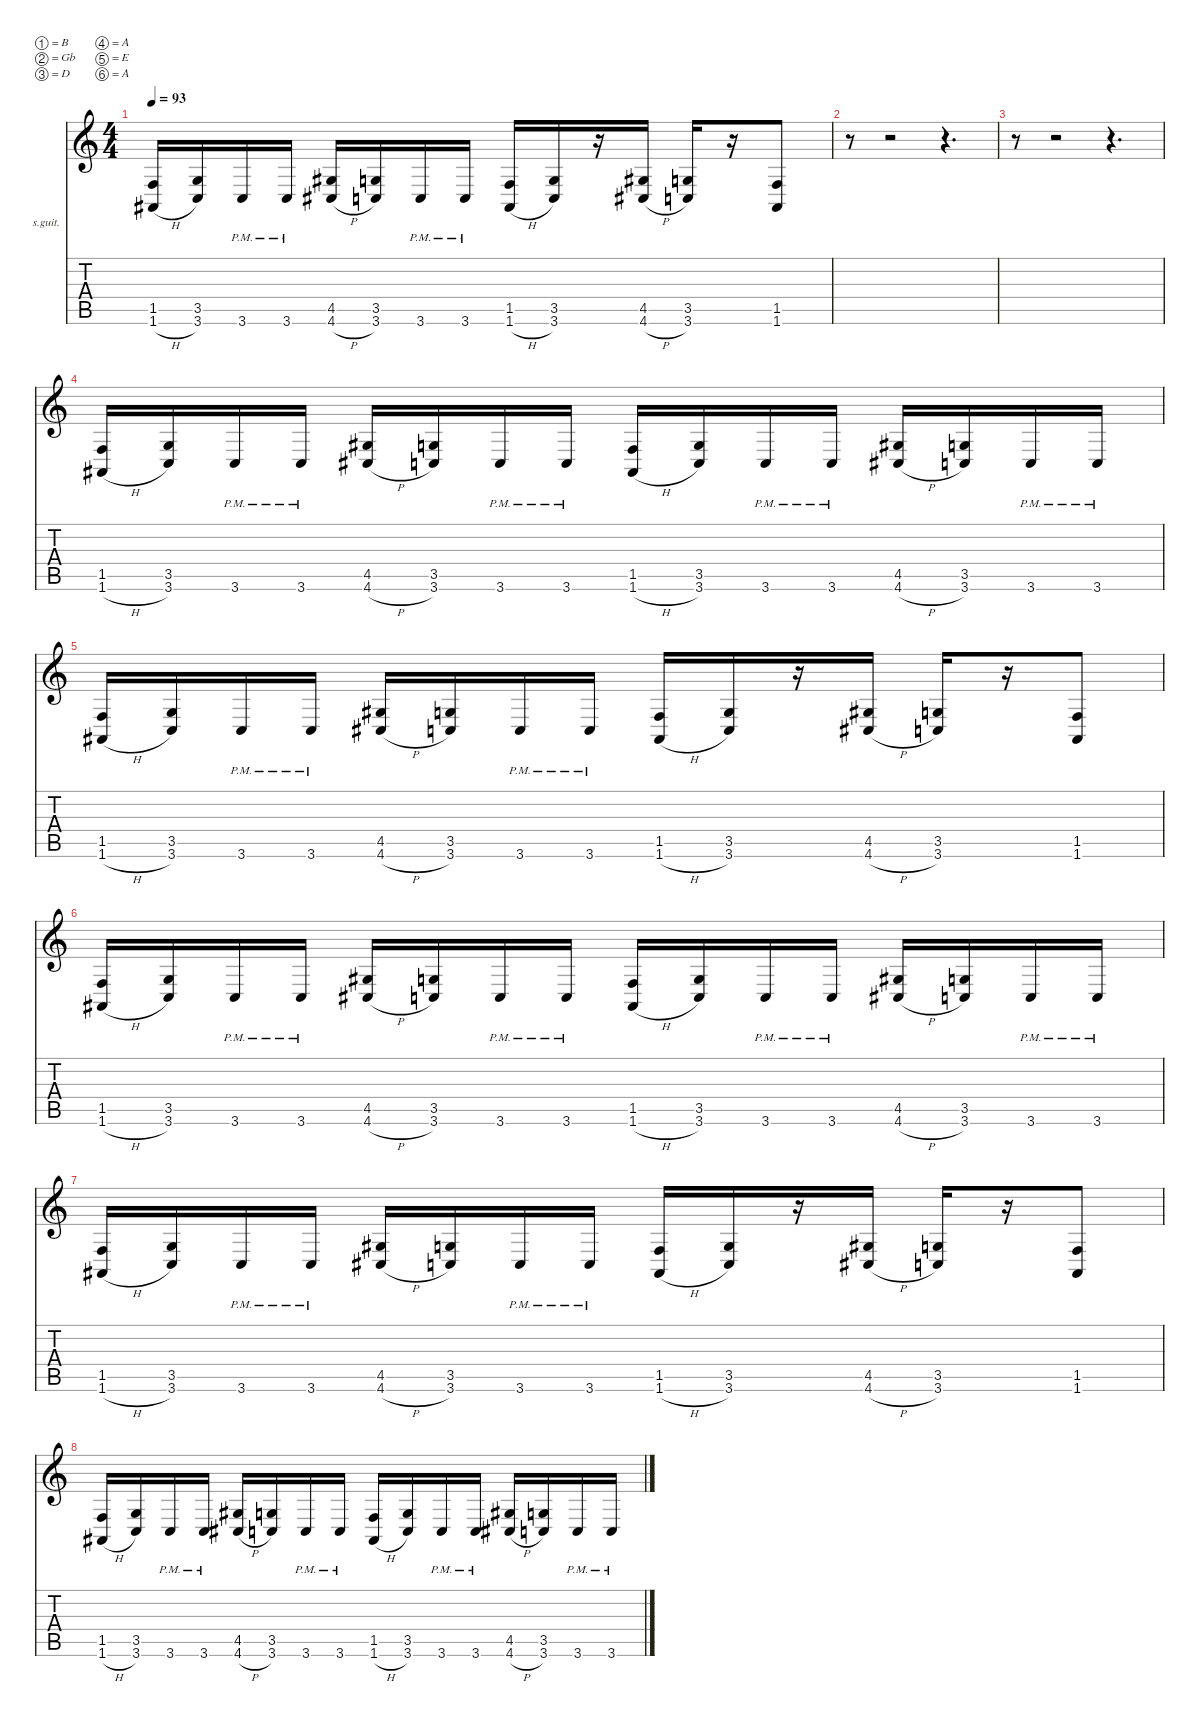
\defaultSystemsLayout 2
\hideDynamics
\bracketExtendMode nobrackets
\firstSystemTrackNameOrientation horizontal
\otherSystemsTrackNameOrientation horizontal
\track ("Lead Guitar" "s.guit.") {instrument acousticguitarsteel}
\staff {score tabs}
\tuning (B3 Gb3 D3 A2 E2 A1)
\ts (4 4)
\scale
1.03043
\tempo 93
\accidentals auto
\clef g2
\ottava regular
\simile none
\ks c
(1.5 1.6{h acc #}).16{dy f beam Up} (3.5 3.6).16{beam Up} 3.6{pm}.16{beam Up} 3.6{pm}.16{beam Up} (4.5{acc #} 4.6{h acc #}).16{beam Up} (3.5 3.6).16{beam Up} 3.6{pm}.16{beam Up} 3.6{pm}.16{beam Up} (1.5 1.6{h acc #}).16{beam Up} (3.5 3.6).16{beam Up} r.16{beam Up} (4.5{acc #} 4.6{h acc #}).16{beam Up} (3.5 3.6).16{beam Up} r.16{beam Up} (1.5 1.6{acc #}).8{beam Up} |
\scale
0.969568 r.8{beam Down} r.2{beam Down} r.4{d beam Down} |
\scale
1.03043 r.8{beam Down} r.2{beam Down} r.4{d beam Down} |
\scale
0.969568 (1.5 1.6{h acc #}).16{instrument distortionguitar beam Up} (3.5 3.6).16{beam Up} 3.6{pm}.16{beam Up} 3.6{pm}.16{beam Up} (4.5{acc #} 4.6{h acc #}).16{beam Up} (3.5 3.6).16{beam Up} 3.6{pm}.16{beam Up} 3.6{pm}.16{beam Up} (1.5 1.6{h acc #}).16{beam Up} (3.5 3.6).16{beam Up} 3.6{pm}.16{beam Up} 3.6{pm}.16{beam Up} (4.5{acc #} 4.6{h acc #}).16{beam Up} (3.5 3.6).16{beam Up} 3.6{pm}.16{beam Up} 3.6{pm}.16{beam Up} |
\scale
1.03043 (1.5 1.6{h acc #}).16{beam Up} (3.5 3.6).16{beam Up} 3.6{pm}.16{beam Up} 3.6{pm}.16{beam Up} (4.5{acc #} 4.6{h acc #}).16{beam Up} (3.5 3.6).16{beam Up} 3.6{pm}.16{beam Up} 3.6{pm}.16{beam Up} (1.5 1.6{h acc #}).16{beam Up} (3.5 3.6).16{beam Up} r.16{beam Up} (4.5{acc #} 4.6{h acc #}).16{beam Up} (3.5 3.6).16{beam Up} r.16{beam Up} (1.5 1.6{acc #}).8{beam Up} |
\scale
0.969568 (1.5 1.6{h acc #}).16{instrument distortionguitar beam Up} (3.5 3.6).16{beam Up} 3.6{pm}.16{beam Up} 3.6{pm}.16{beam Up} (4.5{acc #} 4.6{h acc #}).16{beam Up} (3.5 3.6).16{beam Up} 3.6{pm}.16{beam Up} 3.6{pm}.16{beam Up} (1.5 1.6{h acc #}).16{beam Up} (3.5 3.6).16{beam Up} 3.6{pm}.16{beam Up} 3.6{pm}.16{beam Up} (4.5{acc #} 4.6{h acc #}).16{beam Up} (3.5 3.6).16{beam Up} 3.6{pm}.16{beam Up} 3.6{pm}.16{beam Up} |
\scale
1.03043 (1.5 1.6{h acc #}).16{beam Up} (3.5 3.6).16{beam Up} 3.6{pm}.16{beam Up} 3.6{pm}.16{beam Up} (4.5{acc #} 4.6{h acc #}).16{beam Up} (3.5 3.6).16{beam Up} 3.6{pm}.16{beam Up} 3.6{pm}.16{beam Up} (1.5 1.6{h acc #}).16{beam Up} (3.5 3.6).16{beam Up} r.16{beam Up} (4.5{acc #} 4.6{h acc #}).16{beam Up} (3.5 3.6).16{beam Up} r.16{beam Up} (1.5 1.6{acc #}).8{beam Up} |
\scale
0.969568 (1.5 1.6{h acc #}).16{instrument distortionguitar beam Up} (3.5 3.6).16{beam Up} 3.6{pm}.16{beam Up} 3.6{pm}.16{beam Up} (4.5{acc #} 4.6{h acc #}).16{beam Up} (3.5 3.6).16{beam Up} 3.6{pm}.16{beam Up} 3.6{pm}.16{beam Up} (1.5 1.6{h acc #}).16{beam Up} (3.5 3.6).16{beam Up} 3.6{pm}.16{beam Up} 3.6{pm}.16{beam Up} (4.5{acc #} 4.6{h acc #}).16{beam Up} (3.5 3.6).16{beam Up} 3.6{pm}.16{beam Up} 3.6{pm}.16{beam Up}
